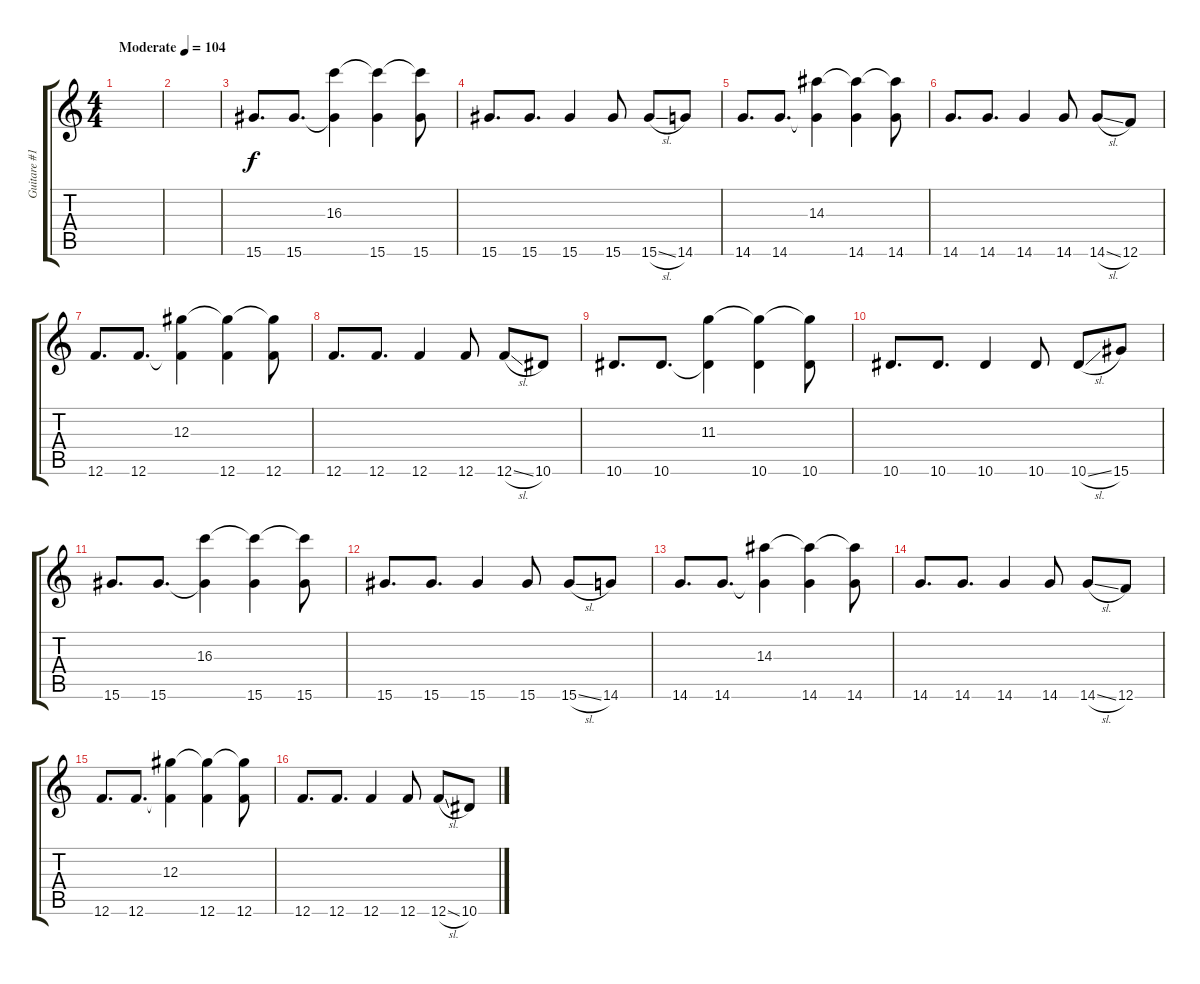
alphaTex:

\track ("Guitare #1" "Guitare #1") {instrument distortionguitar}
\staff {score tabs}
\tuning (F4 C4 Ab3 Eb3 Bb2 F2) {hide}
\ts (4 4)
\tempo (104 "Moderate")
\clef g2
\ks c
|
|
15.6.8{d} 15.6.8{d} (16.3 15.6{t}).4 (16.3{t} 15.6).4 (16.3{t} 15.6).8 |
15.6.8{d} 15.6.8{d} 15.6.4 15.6.8 15.6{sl}.8 14.6.8 |
14.6.8{d} 14.6.8{d} (14.3 14.6{t}).4 (14.3{t} 14.6).4 (14.3{t} 14.6).8 |
14.6.8{d} 14.6.8{d} 14.6.4 14.6.8 14.6{sl}.8 12.6.8 |
12.6.8{d} 12.6.8{d} (12.3 12.6{t}).4 (12.3{t} 12.6).4 (12.3{t} 12.6).8 |
12.6.8{d} 12.6.8{d} 12.6.4 12.6.8 12.6{sl}.8 10.6.8 |
10.6.8{d} 10.6.8{d} (11.3 10.6{t}).4 (11.3{t} 10.6).4 (11.3{t} 10.6).8 |
10.6.8{d} 10.6.8{d} 10.6.4 10.6.8 10.6{sl}.8 15.6.8 |
15.6.8{d} 15.6.8{d} (16.3 15.6{t}).4 (16.3{t} 15.6).4 (16.3{t} 15.6).8 |
15.6.8{d} 15.6.8{d} 15.6.4 15.6.8 15.6{sl}.8 14.6.8 |
14.6.8{d} 14.6.8{d} (14.3 14.6{t}).4 (14.3{t} 14.6).4 (14.3{t} 14.6).8 |
14.6.8{d} 14.6.8{d} 14.6.4 14.6.8 14.6{sl}.8 12.6.8 |
12.6.8{d} 12.6.8{d} (12.3 12.6{t}).4 (12.3{t} 12.6).4 (12.3{t} 12.6).8 |
12.6.8{d} 12.6.8{d} 12.6.4 12.6.8 12.6{sl}.8 10.6.8
